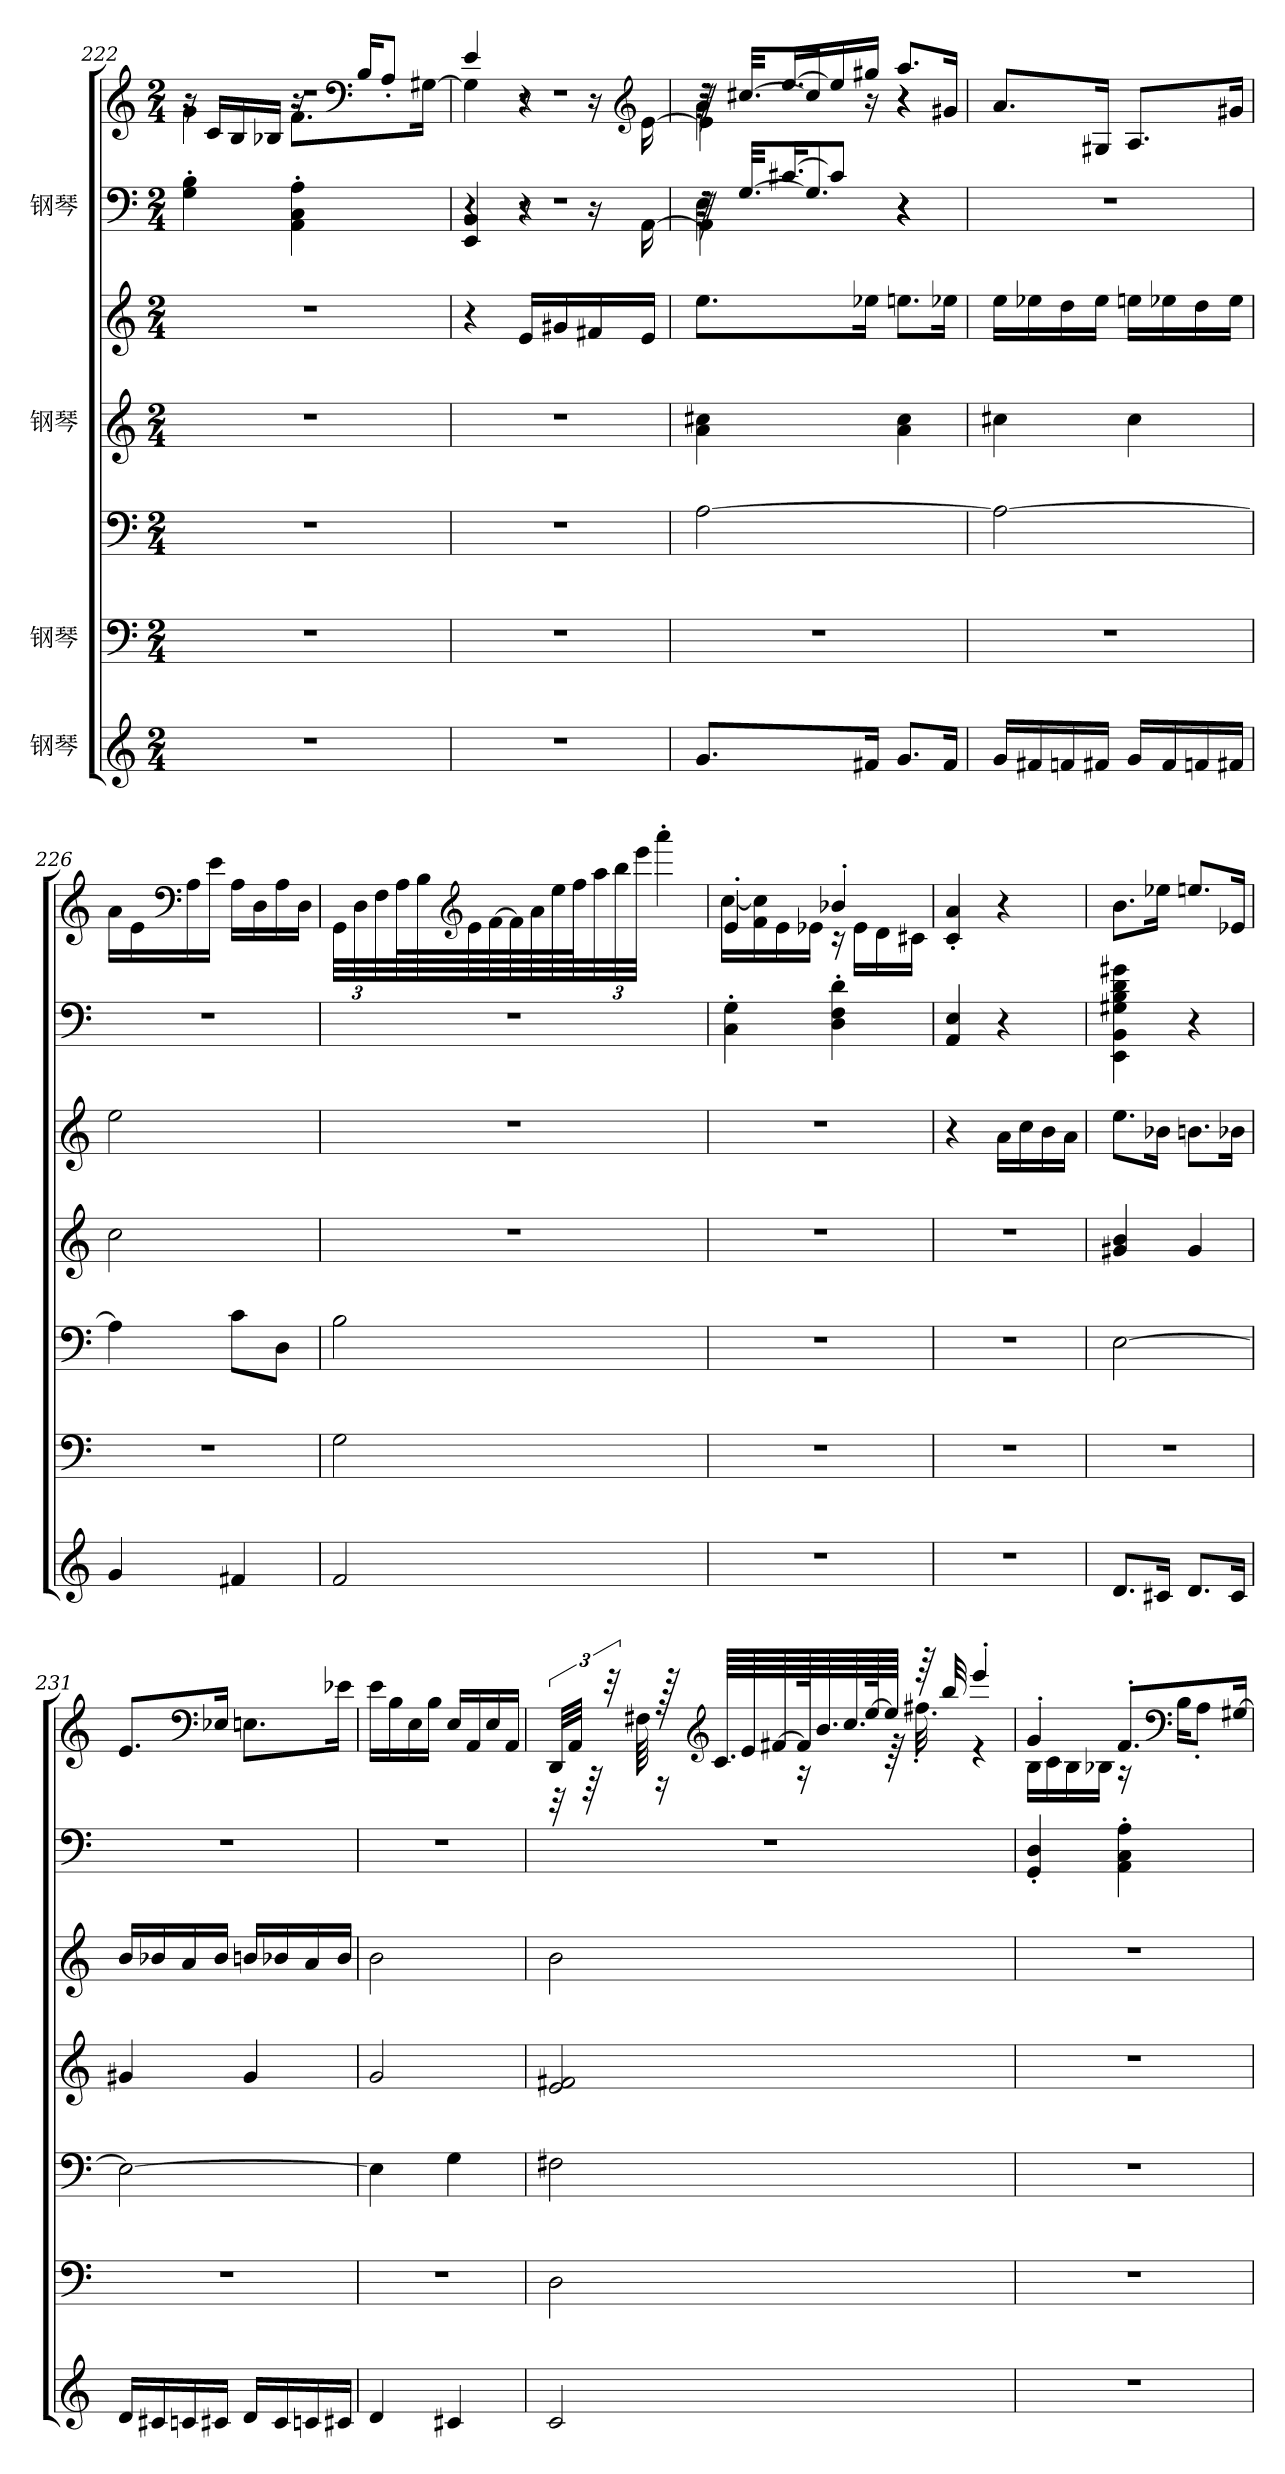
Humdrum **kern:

**kern	**kern	**kern	**kern	**kern	**kern	**kern
*part4	*part3	*part3	*part2	*part2	*part1	*part1
*staff7	*staff6	*staff5	*staff4	*staff3	*staff2	*staff1
*I"钢琴	*I"钢琴	*	*I"钢琴	*	*I"钢琴	*
*clefG2	*clefF4	*clefF4	*clefG2	*clefG2	*clefF4	*clefG2
*k[]	*k[]	*k[]	*k[]	*k[]	*k[]	*k[]
*M2/4	*M2/4	*M2/4	*M2/4	*M2/4	*M2/4	*M2/4
=222	=222	=222	=222	=222	=222	=222
*	*	*	*	*	*	*^
*	*	*	*	*	*	*	*^
2r	2r	2r	2r	2r	4G\' 4B\'	2r	16r	4g'\
.	.	.	.	.	.	.	16c/LL	.
.	.	.	.	.	.	.	16B/	.
.	.	.	.	.	.	.	16B-X/JJ	.
.	.	.	.	.	4AA\' 4C\' 4A\'	.	16r	8.f'\L
*	*	*	*	*	*	*clefF4	*	*
.	.	.	.	.	.	.	16B-/KL	.
.	.	.	.	.	.	.	8A'/J	.
.	.	.	.	.	.	.	.	[16G#X\Jk
=223	=223	=223	=223	=223	=223	=223	=223	=223
*	*	*	*	*	*^	*	*	*
*	*	*	*	*	*	*^	*	*	*
2r	2r	2r	2r	4r	2r	4EE/ 4BB/	4r	2r	4e/	4G#\]
.	.	.	.	16e/LL	.	4r	8r	.	4r	8r
.	.	.	.	16g#X/	.	.	.	.	.	.
.	.	.	.	16f#X/	.	.	16r	.	.	16r
*	*	*	*	*	*	*	*	*clefG2	*	*
.	.	.	.	16e/JJ	.	.	[16AA\	.	.	[16e\
!!LO:PB:g=z
=224	=224	=224	=224	=224	=224	=224	=224	=224	=224	=224
*	*	*	*	*	*	*	*^	*	*	*^
8.g/L	2r	[2A\	4a\ 4cc#X\	8.ee\L	64r	4E\	32r	4AA\]	64r	4a\	32r	4e\]
.	.	.	.	.	[32.G/KKL	.	.	.	[32.cc#X/KKL	.	.	.
.	.	.	.	.	.	.	[16.c#X/KL	.	.	.	[16.ee/LL	.
.	.	.	.	.	8.G/J]	.	.	.	8cc#/J]	.	.	.
.	.	.	.	.	.	.	8c#/J]	.	.	.	16ee/]	.
16f#X/Jk	.	.	.	16ee-X\Jk	.	.	.	.	16r	.	16gg#X/JJ	.
8.g/L	.	.	4a\ 4cc#\	8.een\L	4r	4r	4r	4r	4r	4r	8.aa/L	4r
16f#/Jk	.	.	.	16ee-X\Jk	.	.	.	.	.	.	16g#X/Jk	.
*	*	*	*	*	*v	*v	*v	*v	*	*	*	*
*	*	*	*	*	*	*v	*v	*v	*v
=225	=225	=225	=225	=225	=225	=225
16g/LL	2r	2A\_	4cc#X\	16ee\LL	2r	8.a/L
16f#X/	.	.	.	16ee-X\	.	.
16fn/	.	.	.	16dd\	.	.
16f#X/JJ	.	.	.	16ee-\JJ	.	16G#X/Jk
16g/LL	.	.	4cc#\	16een\LL	.	8.A/L
16f#/	.	.	.	16ee-X\	.	.
16fn/	.	.	.	16dd\	.	.
16f#X/JJ	.	.	.	16ee-\JJ	.	16g#X/Jk
=226	=226	=226	=226	=226	=226	=226
4g/	2r	4A\]	2cc\	2ee\	2r	16a\LL
.	.	.	.	.	.	16e\
*	*	*	*	*	*	*clefF4
.	.	.	.	.	.	16A\
.	.	.	.	.	.	16e\JJ
4f#X/	.	8c\L	.	.	.	16A\LL
.	.	.	.	.	.	16D\
.	.	8D\J	.	.	.	16A\
.	.	.	.	.	.	16D\JJ
!!LO:PB:g=z
=227	=227	=227	=227	=227	=227	=227
*	*	*	*	*	*	*Xbrackettup
2f/	2G\	2B\	2r	2r	2r	48GG\LLL
.	.	.	.	.	.	48D\
.	.	.	.	.	.	48F\
.	.	.	.	.	.	64A\L
.	.	.	.	.	.	64B\
*	*	*	*	*	*	*clefG2
.	.	.	.	.	.	64e\
.	.	.	.	.	.	[64f\
.	.	.	.	.	.	64f\]
.	.	.	.	.	.	64a\
.	.	.	.	.	.	64ee\
.	.	.	.	.	.	64ff\J
.	.	.	.	.	.	48aa\
.	.	.	.	.	.	48bb\
.	.	.	.	.	.	48eee\JJJ
.	.	.	.	.	.	4aaa'\
=228	=228	=228	=228	=228	=228	=228
*	*	*	*	*	*	*^
2r	2r	2r	2r	2r	4C\' 4G\'	4e'/	[16cc\LL
.	.	.	.	.	.	.	16f\ 16cc\]
.	.	.	.	.	.	.	16e\
.	.	.	.	.	.	.	16e-X\JJ
.	.	.	.	.	4D\' 4F\' 4d\'	4b-X'/	16r
.	.	.	.	.	.	.	16e-\LL
.	.	.	.	.	.	.	16d\
.	.	.	.	.	.	.	16c#X\JJ
*	*	*	*	*	*	*v	*v
=229	=229	=229	=229	=229	=229	=229
2r	2r	2r	2r	4r	4AA/ 4E/	4c/' 4a/'
.	.	.	.	16a\LL	4r	4r
.	.	.	.	16cc\	.	.
.	.	.	.	16b\	.	.
.	.	.	.	16a\JJ	.	.
=230	=230	=230	=230	=230	=230	=230
8.d/L	2r	[2E\	4g#X/ 4b/	8.ee\L	4EE\ 4BB\ 4G#X\ 4B\ 4d\ 4g#X\	8.b\L
16c#X/Jk	.	.	.	16b-X\Jk	.	16ee-X\Jk
8.d/L	.	.	4g#/	8.bn\L	4r	8.een/L
16c#/Jk	.	.	.	16b-X\Jk	.	16e-X/Jk
!!LO:PB:g=z
=231	=231	=231	=231	=231	=231	=231
16d/LL	2r	2E\_	4g#X/	16b/LL	2r	8.e/L
16c#X/	.	.	.	16b-X/	.	.
16cn/	.	.	.	16a/	.	.
*	*	*	*	*	*	*clefF4
16c#X/JJ	.	.	.	16b-/JJ	.	16E-X/Jk
16d/LL	.	.	4g#/	16bn/LL	.	8.En\L
16c#/	.	.	.	16b-X/	.	.
16cn/	.	.	.	16a/	.	.
16c#X/JJ	.	.	.	16b-/JJ	.	16e-X\Jk
=232	=232	=232	=232	=232	=232	=232
4d/	2r	4E\]	2g/	2b\	2r	16e\LL
.	.	.	.	.	.	16B\
.	.	.	.	.	.	16E\
.	.	.	.	.	.	16B\JJ
4c#X/	.	4G\	.	.	.	16E/LL
.	.	.	.	.	.	16AA/
.	.	.	.	.	.	16E/
.	.	.	.	.	.	16AA/JJ
!!LO:PB:g=z
=233	=233	=233	=233	=233	=233	=233
*	*	*	*	*	*	*brackettup
*	*	*	*	*	*	*^
2c/	2D\	2F#X\	2e/ 2f#X/	2b\	2r	48DD/LLL	32r
.	.	.	.	.	.	48AA/JJJ	.
.	.	.	.	.	.	.	64r
.	.	.	.	.	.	48r	.
.	.	.	.	.	.	.	64F#X\
.	.	.	.	.	.	128r	16r
*	*	*	*	*	*	*clefG2	*
.	.	.	.	.	.	64.c/LLLL	.
.	.	.	.	.	.	64e/	.
.	.	.	.	.	.	[64f#X/	.
.	.	.	.	.	.	128f#/K]	16r
.	.	.	.	.	.	64.b/	.
.	.	.	.	.	.	64.cc/	.
.	.	.	.	.	.	[128ee/K	.
.	.	.	.	.	.	64ee/JJJJ]	64r
.	.	.	.	.	.	64r	32.ff#X'\
.	.	.	.	.	.	32bb/	.
.	.	.	.	.	.	4eee'/	4r
=234	=234	=234	=234	=234	=234	=234	=234
2r	2r	2r	2r	2r	4GG/' 4D/'	4g'/	16B\LL
.	.	.	.	.	.	.	16c\
.	.	.	.	.	.	.	16B\
.	.	.	.	.	.	.	16B-X\JJ
.	.	.	.	.	4AA\' 4C\' 4A\'	8.f'/L	16r
*	*	*	*	*	*	*clefF4	*
.	.	.	.	.	.	.	16B-\KL
.	.	.	.	.	.	.	8A'\J
.	.	.	.	.	.	[16G#X/Jk	.
*	*	*	*	*	*	*v	*v
=	=	=	=	=	=	=
*-	*-	*-	*-	*-	*-	*-
